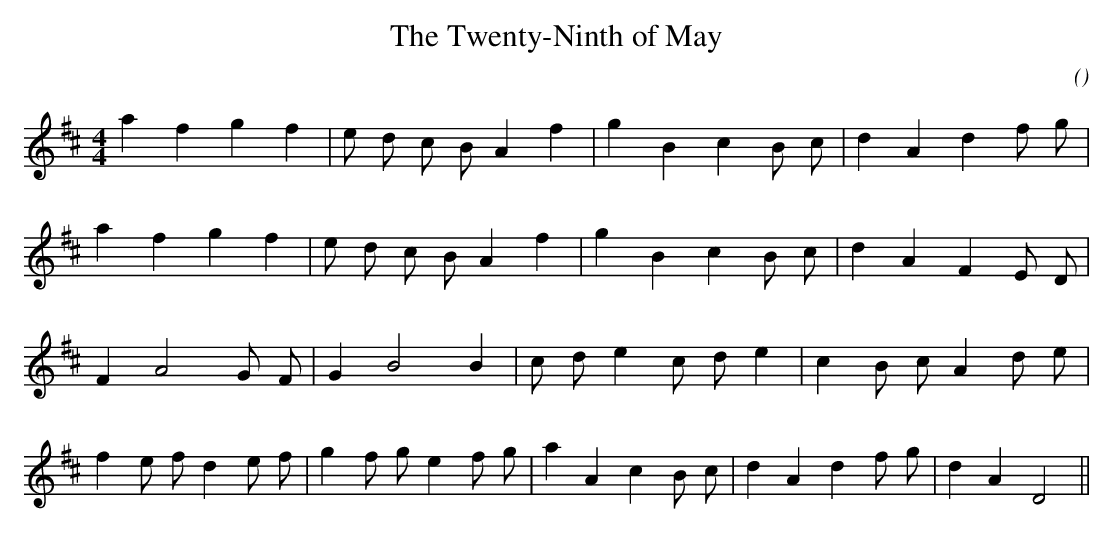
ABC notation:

X:1
T: The Twenty-Ninth of May
C:
O:
M:4/4
K:D
K:D
M:4/4
L:1/16
a4 f4 g4 f4 |e2 d2 c2 B2 A4 f4 |g4 B4 c4 B2 c2 |d4 A4 d4 f2 g2 |
a4 f4 g4 f4 |e2 d2 c2 B2 A4 f4 |g4 B4 c4 B2 c2 |d4 A4 F4 E2 D2 |
F4 A8 G2 F2 |G4 B8 B4 |c2 d2 e4 c2 d2 e4 |c4 B2 c2 A4 d2 e2 |
f4 e2 f2 d4 e2 f2 |g4 f2 g2 e4 f2 g2 |a4 A4 c4 B2 c2 |d4 A4 d4 f2 g2 |d4 A4 D8 ||
